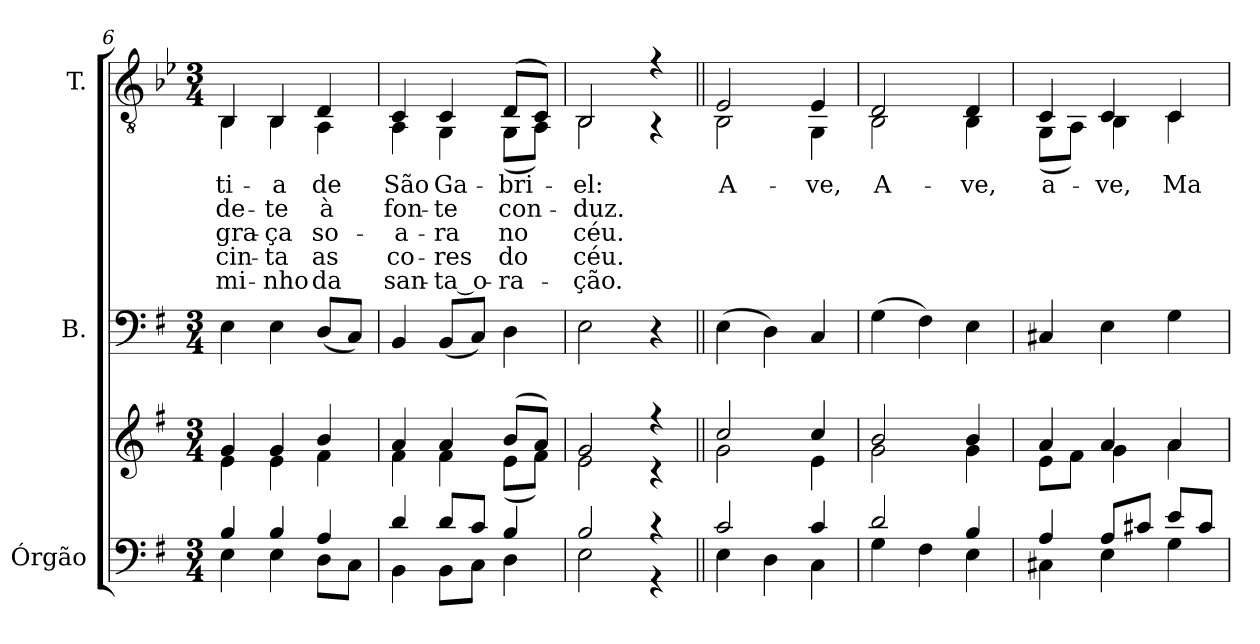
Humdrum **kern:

**kern	**kern	**kern	**kern	**text	**text	**text	**text	**text
*part3	*part3	*part2	*part1	*part1	*part1	*part1	*part1	*part1
*staff4	*staff3	*staff2	*staff1	*staff1	*staff1	*staff1	*staff1	*staff1
*I"Órgão	*	*I"B.	*I"T.	*	*	*	*	*
*I'Órg.	*	*	*	*	*	*	*	*
*clefF4	*clefG2	*clefF4	*clefGv2	*	*	*	*	*
*	*	*	*ITrd2c3	*	*	*	*	*
*k[f#]	*k[f#]	*k[f#]	*k[f#]	*	*	*	*	*
*G:	*G:	*G:	*G:	*	*	*	*	*
*M3/4	*M3/4	*M3/4	*M3/4	*	*	*	*	*
=6	=6	=6	=6	=6	=6	=6	=6	=6
*^	*^	*	*	*	*	*	*	*
!	!	!	!	!	!	!LO:LY:b:color=#000000	!LO:LY:b:color=#000000	!LO:LY:b:color=#000000	!LO:LY:b:color=#000000	!LO:LY:b:color=#000000
*	*	*	*	*	*^	*	*	*	*	*
4Bi/	4Ei\	4gi/	4ei\	4Ei\	4GGi/	4GGi\	-ti-	-de-	gra-	cin-	-mi-
!	!	!	!	!	!	!	!LO:LY:b:color=#000000	!LO:LY:b:color=#000000	!LO:LY:b:color=#000000	!LO:LY:b:color=#000000	!LO:LY:b:color=#000000
4Bi/	4Ei\	4gi/	4ei\	4Ei\	4GGi/	4GGi\	-a	-te	-ça	-ta	-nho
!	!	!	!	!	!	!	!LO:LY:b:color=#000000	!LO:LY:b:color=#000000	!LO:LY:b:color=#000000	!LO:LY:b:color=#000000	!LO:LY:b:color=#000000
4Ai/	8Di\L	4bi/	4f#i\	(8Di/L	4BBi/	4FF#i\	de	à	so-	as	da
.	8Ci\J	.	.	8Ci/J)	.	.	.	.	.	.	.
=7	=7	=7	=7	=7	=7	=7	=7	=7	=7	=7	=7
!	!	!	!	!	!	!	!LO:LY:b:color=#000000	!LO:LY:b:color=#000000	!LO:LY:b:color=#000000	!LO:LY:b:color=#000000	!LO:LY:b:color=#000000
4di/	4BBi\	4ai/	4f#i\	4BBi/	4AAi/	4FF#i\	São	fon-	-a-	co-	san-
!	!	!	!	!	!	!	!LO:LY:b:color=#000000	!LO:LY:b:color=#000000	!LO:LY:b:color=#000000	!LO:LY:b:color=#000000	!LO:LY:b:color=#000000
8di/L	8BBi\L	4ai/	4f#i\	(8BBi/L	4AAi/	4EEi\	Ga-	-te	-ra	-res	-ta_o-
8ci/J	8Ci\J	.	.	8Ci/J)	.	.	.	.	.	.	.
!	!	!	!	!	!	!	!LO:LY:b:color=#000000	!LO:LY:b:color=#000000	!LO:LY:b:color=#000000	!LO:LY:b:color=#000000	!LO:LY:b:color=#000000
4Bi/	4Di\	(8bi/L	(8ei\L	4Di\	(8BBi/L	(8EEi\L	-bri-	con-	no	do	-ra-
.	.	8ai/J)	8f#i\J)	.	8AAi/J)	8FF#i\J)	.	.	.	.	.
=8	=8	=8	=8	=8	=8	=8	=8	=8	=8	=8	=8
!	!	!	!	!	!	!	!LO:LY:b:color=#000000	!LO:LY:b:color=#000000	!LO:LY:b:color=#000000	!LO:LY:b:color=#000000	!LO:LY:b:color=#000000
2Bi/	2Ei\	2gi/	2ei\	2Ei\	2GGi/	2GGi\	-el:	-duz.	céu.	céu.	-ção.
4r	4r	4r	4r	4r	4r	4r	.	.	.	.	.
!!LO:PB:g=z	!!
=9||	=9||	=9||	=9||	=9||	=9||	=9||	=9||	=9||	=9||	=9||	=9||
!	!	!	!	!	!	!	!LO:LY:b:color=#000000	!	!	!	!
2ci/	4Ei\	2cci/	2gi\	(4Ei\	2Ci/	2GGi\	A-	.	.	.	.
.	4Di\	.	.	4Di\)	.	.	.	.	.	.	.
!	!	!	!	!	!	!	!LO:LY:b:color=#000000	!	!	!	!
4ci/	4Ci\	4cci/	4ei\	4Ci/	4Ci/	4EEi\	-ve,	.	.	.	.
=10	=10	=10	=10	=10	=10	=10	=10	=10	=10	=10	=10
!	!	!	!	!	!	!	!LO:LY:b:color=#000000	!	!	!	!
2di/	4Gi\	2bi/	2gi\	(4Gi\	2BBi/	2GGi\	A-	.	.	.	.
.	4F#i\	.	.	4F#i\)	.	.	.	.	.	.	.
!	!	!	!	!	!	!	!LO:LY:b:color=#000000	!	!	!	!
4Bi/	4Ei\	4bi/	4gi\	4Ei\	4BBi/	4GGi\	-ve,	.	.	.	.
=11	=11	=11	=11	=11	=11	=11	=11	=11	=11	=11	=11
!	!	!	!	!	!	!	!LO:LY:b:color=#000000	!	!	!	!
4Ai/	4C#Xi\	4ai/	8ei\L	4C#Xi/	4AAi/	(8EEi\L	a-	.	.	.	.
.	.	.	8f#i\J	.	.	8FF#i\J)	.	.	.	.	.
!	!	!	!	!	!	!	!LO:LY:b:color=#000000	!	!	!	!
8Ai/L	4Ei\	4ai/	4gi\	4Ei\	4AAi/	4GGi\	-ve,	.	.	.	.
8c#Xi/J	.	.	.	.	.	.	.	.	.	.	.
!	!	!	!	!	!	!	!LO:LY:b:color=#000000	!	!	!	!
8ei/L	4Gi\	4ai/	4ai\	4Gi\	4AAi/	4AAi\	Ma-	.	.	.	.
8c#i/J	.	.	.	.	.	.	.	.	.	.	.
*v	*v	*	*	*	*v	*v	*	*	*	*	*
*	*v	*v	*	*	*	*	*	*	*
=	=	=	=	=	=	=	=	=
*-	*-	*-	*-	*-	*-	*-	*-	*-
